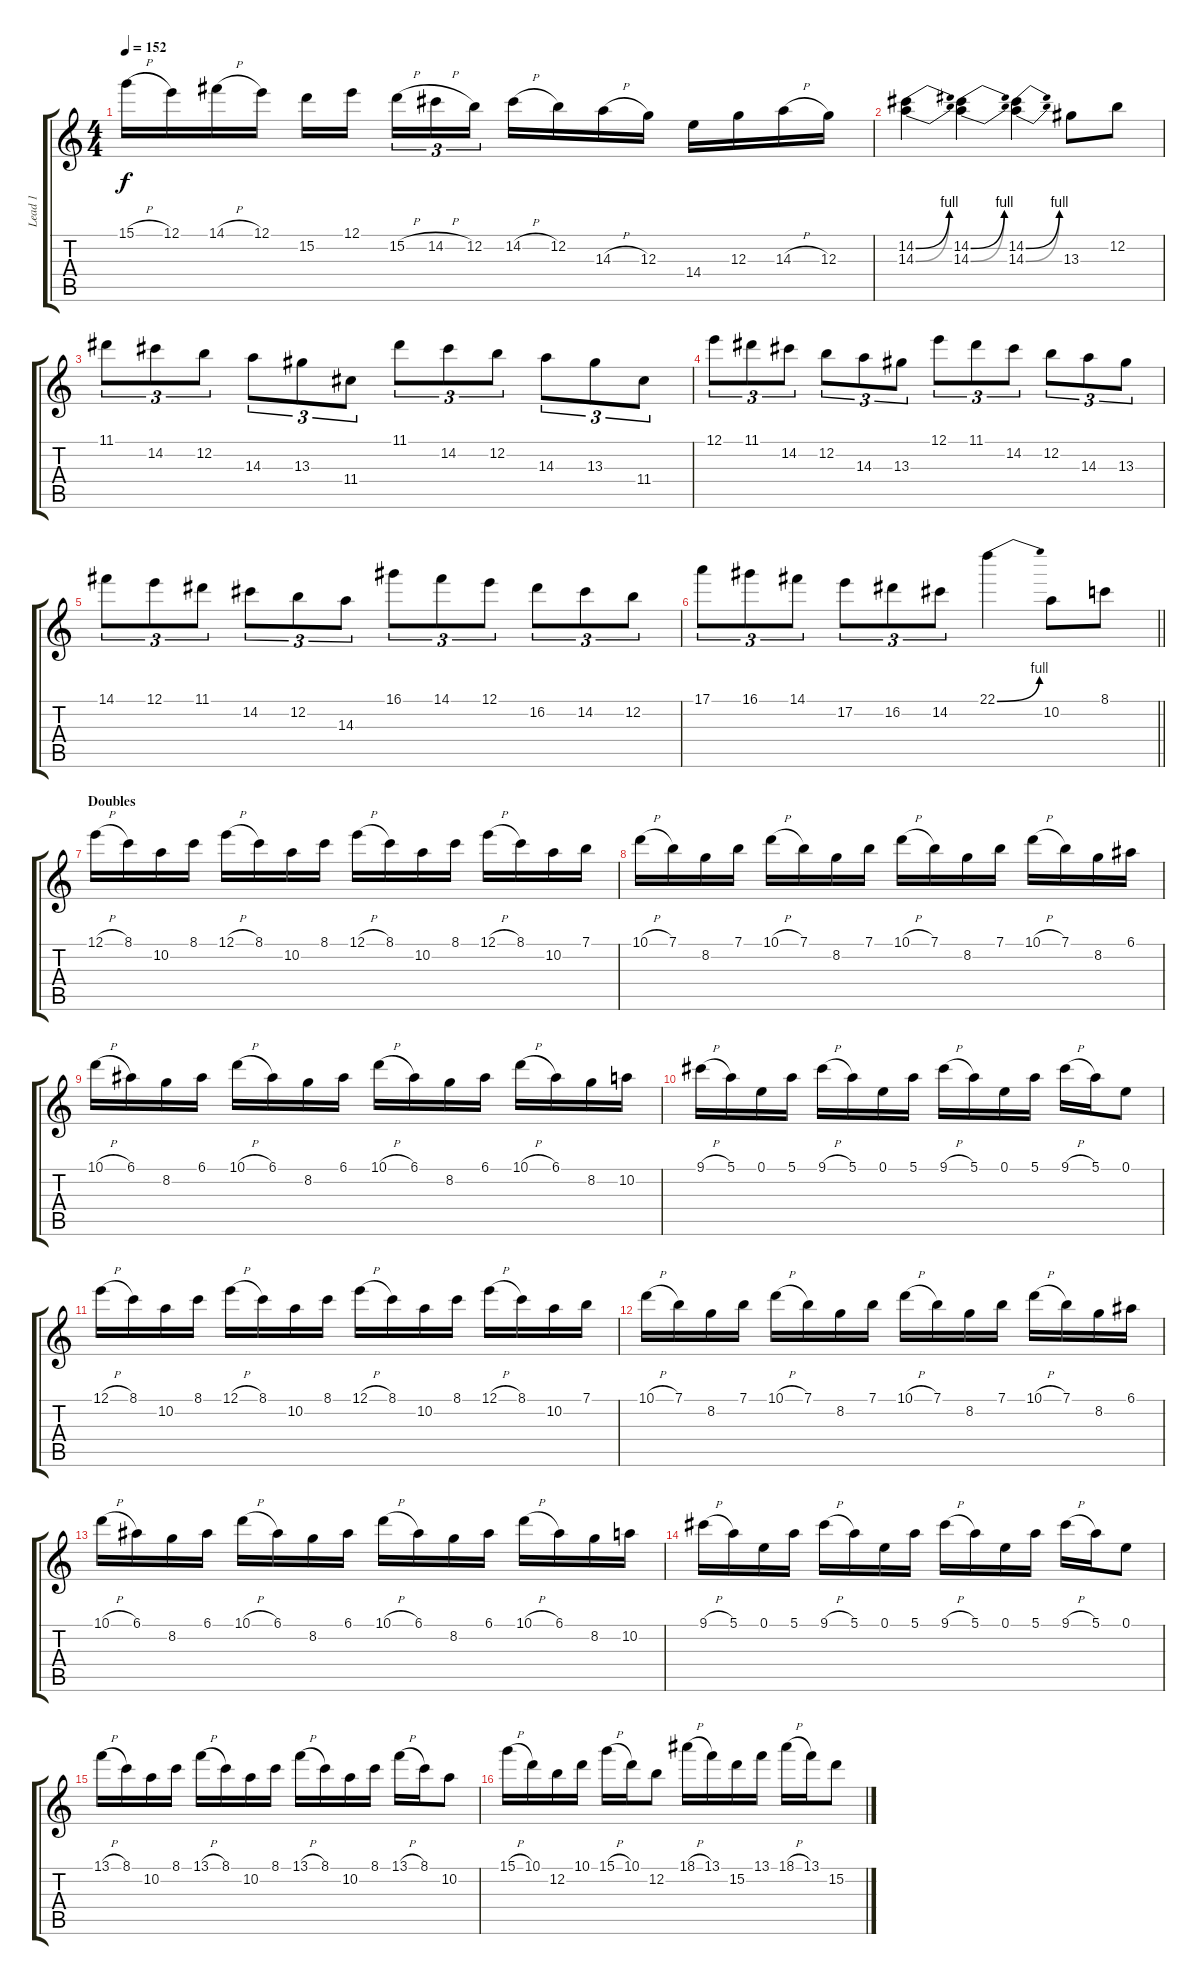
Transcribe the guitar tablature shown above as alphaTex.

\track ("Lead 1" "Lead 1") {instrument distortionguitar}
\staff {score tabs}
\tuning (E4 B3 G3 D3 A2 E2) {hide}
\ts (4 4)
\tempo 152
\clef g2
\ks c
15.1{h}.16{dy f} 12.1.16 14.1{h}.16 12.1.16 15.2.16 12.1.16{beam splitsecondary} 15.2{h}.16{tu (3 2)} 14.2{h}.16{tu (3 2)} 12.2.16{tu (3 2)} 14.2{h}.16 12.2.16 14.3{h}.16 12.3.16 14.4.16 12.3.16 14.3{h}.16 12.3.16 |
(14.2{be (bend 0 0 60 4)} 14.3{be (bend 0 0 60 4)}).4 (14.2{be (bend 0 0 60 4)} 14.3{be (bend 0 0 60 4)}).4 (14.2{be (bend 0 0 60 4)} 14.3{be (bend 0 0 60 4)}).4 13.3.8 12.2.8 |
11.1.8{tu (3 2)} 14.2.8{tu (3 2)} 12.2.8{tu (3 2)} 14.3.8{tu (3 2)} 13.3.8{tu (3 2)} 11.4.8{tu (3 2)} 11.1.8{tu (3 2)} 14.2.8{tu (3 2)} 12.2.8{tu (3 2)} 14.3.8{tu (3 2)} 13.3.8{tu (3 2)} 11.4.8{tu (3 2)} |
12.1.8{tu (3 2)} 11.1.8{tu (3 2)} 14.2.8{tu (3 2)} 12.2.8{tu (3 2)} 14.3.8{tu (3 2)} 13.3.8{tu (3 2)} 12.1.8{tu (3 2)} 11.1.8{tu (3 2)} 14.2.8{tu (3 2)} 12.2.8{tu (3 2)} 14.3.8{tu (3 2)} 13.3.8{tu (3 2)} |
14.1.8{tu (3 2)} 12.1.8{tu (3 2)} 11.1.8{tu (3 2)} 14.2.8{tu (3 2)} 12.2.8{tu (3 2)} 14.3.8{tu (3 2)} 16.1.8{tu (3 2)} 14.1.8{tu (3 2)} 12.1.8{tu (3 2)} 16.2.8{tu (3 2)} 14.2.8{tu (3 2)} 12.2.8{tu (3 2)} |
\barLineRight lightlight
17.1.8{tu (3 2)} 16.1.8{tu (3 2)} 14.1.8{tu (3 2)} 17.2.8{tu (3 2)} 16.2.8{tu (3 2)} 14.2.8{tu (3 2)} 22.1{be (bend 0 0 60 4)}.4 10.2.8 8.1.8 |
\section ("" "Doubles")
12.1{h}.16{volume 14} 8.1.16 10.2.16 8.1.16 12.1{h}.16 8.1.16 10.2.16 8.1.16 12.1{h}.16 8.1.16 10.2.16 8.1.16 12.1{h}.16 8.1.16 10.2.16 7.1.16 |
10.1{h}.16 7.1.16 8.2.16 7.1.16 10.1{h}.16 7.1.16 8.2.16 7.1.16 10.1{h}.16 7.1.16 8.2.16 7.1.16 10.1{h}.16 7.1.16 8.2.16 6.1.16 |
10.1{h}.16 6.1.16 8.2.16 6.1.16 10.1{h}.16 6.1.16 8.2.16 6.1.16 10.1{h}.16 6.1.16 8.2.16 6.1.16 10.1{h}.16 6.1.16 8.2.16 10.2.16 |
9.1{h}.16 5.1.16 0.1.16 5.1.16 9.1{h}.16 5.1.16 0.1.16 5.1.16 9.1{h}.16 5.1.16 0.1.16 5.1.16 9.1{h}.16 5.1.16 0.1.8 |
12.1{h}.16 8.1.16 10.2.16 8.1.16 12.1{h}.16 8.1.16 10.2.16 8.1.16 12.1{h}.16 8.1.16 10.2.16 8.1.16 12.1{h}.16 8.1.16 10.2.16 7.1.16 |
10.1{h}.16 7.1.16 8.2.16 7.1.16 10.1{h}.16 7.1.16 8.2.16 7.1.16 10.1{h}.16 7.1.16 8.2.16 7.1.16 10.1{h}.16 7.1.16 8.2.16 6.1.16 |
10.1{h}.16 6.1.16 8.2.16 6.1.16 10.1{h}.16 6.1.16 8.2.16 6.1.16 10.1{h}.16 6.1.16 8.2.16 6.1.16 10.1{h}.16 6.1.16 8.2.16 10.2.16 |
9.1{h}.16 5.1.16 0.1.16 5.1.16 9.1{h}.16 5.1.16 0.1.16 5.1.16 9.1{h}.16 5.1.16 0.1.16 5.1.16 9.1{h}.16 5.1.16 0.1.8 |
13.1{h}.16 8.1.16 10.2.16 8.1.16 13.1{h}.16 8.1.16 10.2.16 8.1.16 13.1{h}.16 8.1.16 10.2.16 8.1.16 13.1{h}.16 8.1.16 10.2.8 |
15.1{h}.16 10.1.16 12.2.16 10.1.16 15.1{h}.16 10.1.16 12.2.8 18.1{h}.16 13.1.16 15.2.16 13.1.16 18.1{h}.16 13.1.16 15.2.8
